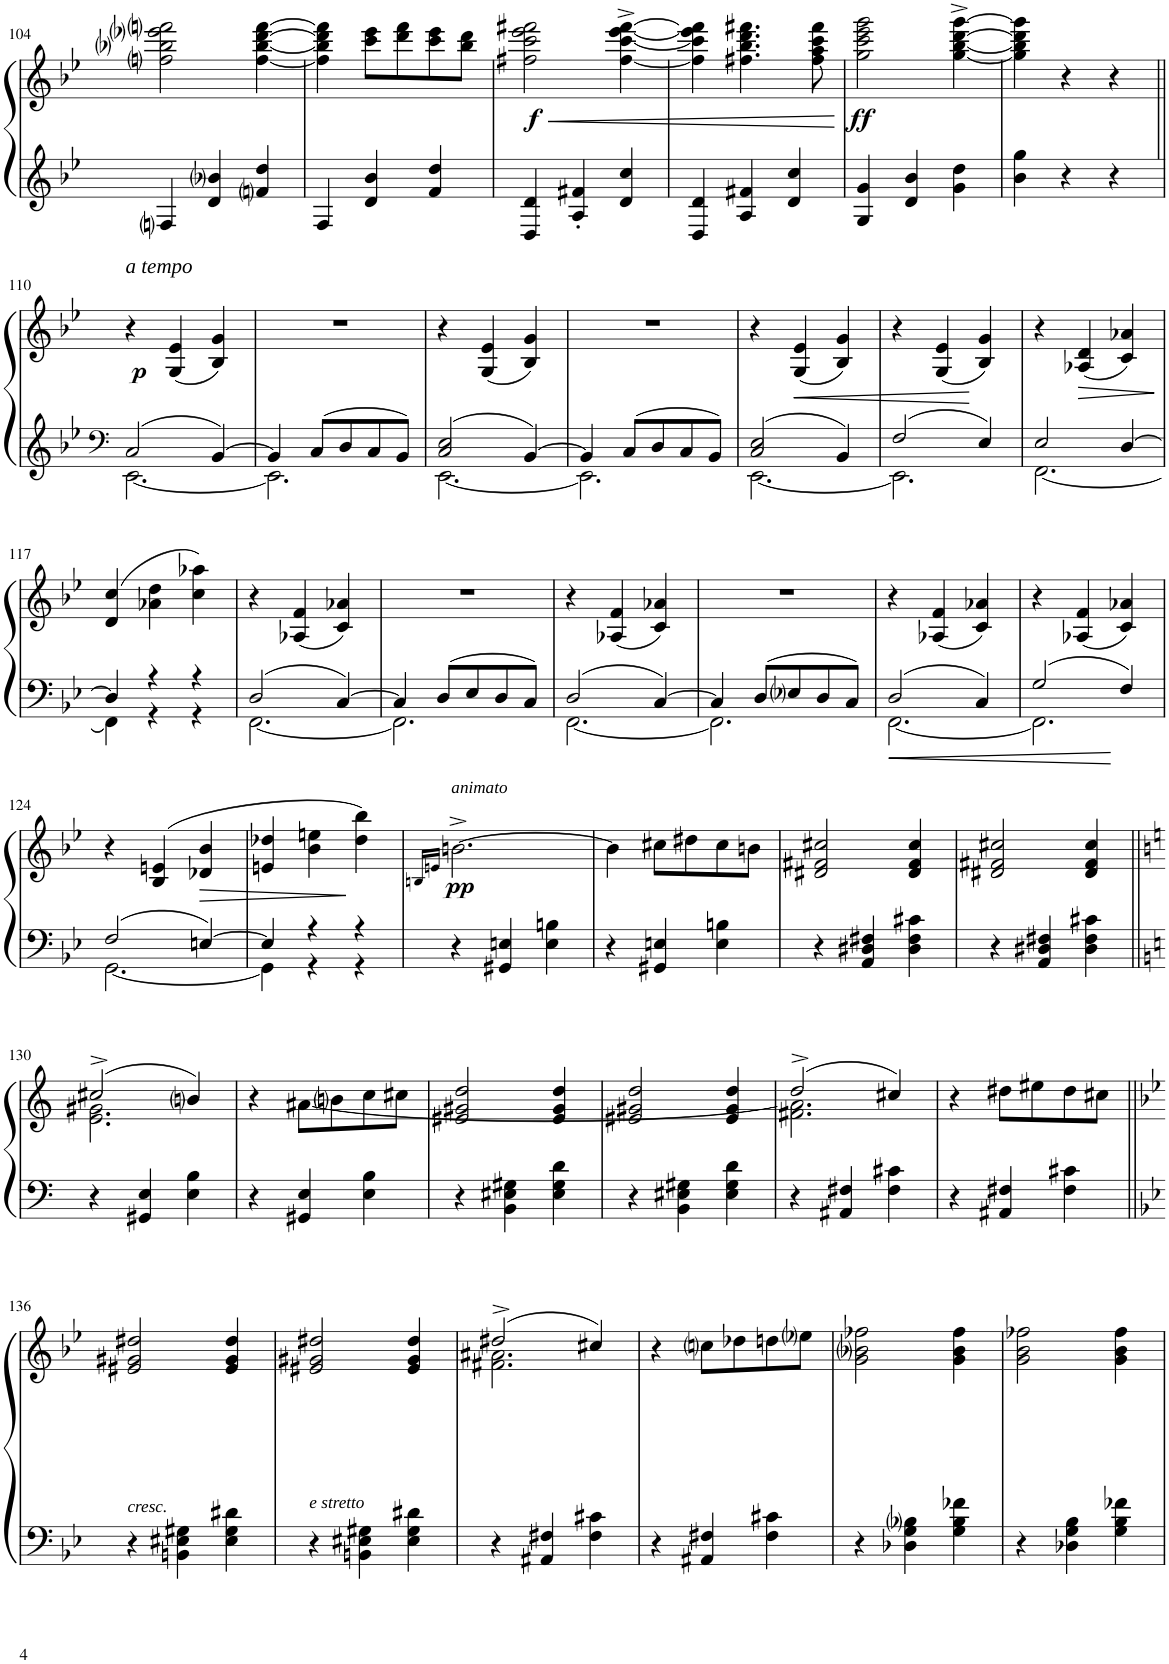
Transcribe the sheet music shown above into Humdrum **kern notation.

**kern	**kern	**dynam
*part1	*part1	*part1
*staff2	*staff1	*staff1/2
*I"Midi_1	*	*
!!LO:PB:g=z
*clefG2	*clefG2	*
*k[b-e-]	*k[b-e-]	*
*B-:	*B-:	*
*M3/4	*M3/4	*
=104	=104	=104
4Fni/	2ffni\ 2bb-i\ 2eee-i\ 2fffni\	.
4d/ 4b-i/	.	.
4fni/ 4dd/	[4ff\ [4bb-\ [4ddd\ [4fff\	.
=105	=105	=105
4F/	4ff\] 4bb-\] 4ddd\] 4fff\]	.
4d/ 4b-/	8ccc\ 8eee-\L	.
.	8ddd\ 8fff\	.
4f/ 4dd/	8ccc\ 8eee-\	.
.	8bb-\ 8ddd\J	.
=106	=106	=106
!	!	!LO:HP:b
!	!	!LO:DY:n=1:b
4D/ 4d/	2ff#X\ 2ccc\ 2eee-\ 2fff#X\	< f
4A/' 4f#X/'	.	.
4d/ 4cc/	[4ff#\^ [4ccc\^ [4eee-\^ [4fff#\^	.
=107	=107	=107
4D/ 4d/	4ff#\] 4ccc\] 4eee-\] 4fff#\]	.
4A/ 4f#X/	4.ff#X\ 4.bb-\ 4.ddd\ 4.fff#X\	.
4d/ 4cc/	.	.
.	8ff#\ 8aa\ 8ccc\ 8fff#\	.
.	.	[
=108	=108	=108
!	!	!LO:DY:b
4G/ 4g/	2gg\ 2ccc\ 2eee-\ 2ggg\	ff
4d/ 4b-/	.	.
4g\ 4dd\	[4gg\^ [4bb-\^ [4ddd\^ [4ggg\^	.
=109	=109	=109
4b-\ 4gg\	4gg\] 4bb-\] 4ddd\] 4ggg\]	.
4r	4r	.
4r	4r	.
!!LO:LB:g=z
=110||	=110||	=110||
*clefF4	*	*
*^	*	*
!	!	!LO:TX:a:i:t=a tempo	!
!	!	!	!LO:DY:b
2C/	[2.EE-\	4r	p
.	.	(4G/ 4e-/	.
[4BB-/	.	4B-/ 4g/)	.
=111	=111	=111	=111
4BB-/]	2.EE-\]	2.r	.
8C/L	.	.	.
8D/	.	.	.
8C/	.	.	.
8BB-/J	.	.	.
=112	=112	=112	=112
2C/ 2E-/	[2.EE-\	4r	.
.	.	(4G/ 4e-/	.
[4BB-/	.	4B-/ 4g/)	.
=113	=113	=113	=113
4BB-/]	2.EE-\]	2.r	.
8C/L	.	.	.
8D/	.	.	.
8C/	.	.	.
8BB-/J	.	.	.
=114	=114	=114	=114
2C/ 2E-/	[2.EE-\	4r	.
!	!	!	!LO:HP:b
.	.	(4G/ 4e-/	<
4BB-/	.	4B-/ 4g/)	.
=115	=115	=115	=115
2F/	2.EE-\]	4r	.
.	.	(4G/ 4e-/	.
4E-/	.	4B-/ 4g/)	[
=116	=116	=116	=116
2E-/	[2.FF\	4r	.
!	!	!	!LO:HP:b
.	.	(4A-X/ 4d/	>
[4D/	.	4c/ 4a-X/)	.
*v	*v	*	*
.	.	]
!!LO:LB:g=z
=117	=117	=117
*^	*	*
4D/]	4FF\]	(4d/ 4cc/	.
4r	4r	4a-X\ 4dd\	.
4r	4r	4cc\ 4aa-X\)	.
=118	=118	=118	=118
2D/	[2.FF\	4r	.
.	.	(4A-X/ 4f/	.
[4C/	.	4c/ 4a-X/)	.
=119	=119	=119	=119
4C/]	2.FF\]	2.r	.
8D/L	.	.	.
8E-/	.	.	.
8D/	.	.	.
8C/J	.	.	.
=120	=120	=120	=120
2D/	[2.FF\	4r	.
.	.	(4A-X/ 4f/	.
[4C/	.	4c/ 4a-X/)	.
=121	=121	=121	=121
4C/]	2.FF\]	2.r	.
8D/L	.	.	.
8E-i/	.	.	.
8D/	.	.	.
8C/J	.	.	.
=122	=122	=122	=122
2D/	[2.FF\	4r	.
.	.	(4A-X/ 4f/	.
4C/	.	4c/ 4a-X/)	.
=123	=123	=123	=123
2G/	2.FF\]	4r	.
.	.	(4A-X/ 4f/	.
4F/	.	4c/ 4a-X/)	.
!!LO:LB:g=z
=124	=124	=124	=124
2F/	[2.GG\	4r	.
.	.	(4B-/ 4en/	.
!	!	!	!LO:HP:b
[4En/	.	4d-X/ 4b-/	>
=125	=125	=125	=125
4E/]	4GG\]	4en/ 4dd-X/	.
4r	4r	4b-\ 4een\	.
4r	4r	4dd-\ 4bb-\)	]
*v	*v	*	*
=126	=126	=126
.	16qBn/LL	.
.	16qen/JJ	.
!	!LO:TX:a:i:t=animato	!
!	!	!LO:DY:b
4r	[2.bn^\	pp
4GG#X/ 4En/	.	.
4E\ 4Bn\	.	.
=127	=127	=127
4r	4b\]	.
4GG#X/ 4En/	8cc#X\L	.
.	8dd#X\	.
4E\ 4Bn\	8cc#\	.
.	8bn\J	.
=128	=128	=128
4r	2d#X/ 2f#X/ 2cc#X/	.
4AA/ 4D#X/ 4F#X/	.	.
4D#\ 4F#\ 4c#X\	4d#/ 4f#/ 4cc#/	.
=129	=129	=129
4r	2d#X/ 2f#X/ 2cc#X/	.
4AA/ 4D#X/ 4F#X/	.	.
4D#\ 4F#\ 4c#X\	4d#/ 4f#/ 4cc#/	.
!!LO:LB:g=z
=130||	=130||	=130||
*k[]	*k[]	*
*C:	*C:	*
*	*^	*
4r	(2cc#X^/	2.e\ 2.g#X\	.
4GG#X/ 4E/	.	.	.
4E\ 4B\	4bni/)	.	.
*	*v	*v	*
=131	=131	=131
4r	4r	.
4GG#X/ 4E/	[8a#X\L	.
.	8bni\	.
4E\ 4B\	8cc\	.
.	8cc#X\J	.
=132	=132	=132
4r	2e#X/ 2g#X/ 2dd/	.
4BB\ 4E#X\ 4G#X\	.	.
4E#\ 4G#\ 4d\	4e#/ 4g#/ 4dd/	.
=133	=133	=133
4r	2e#X/ 2g#X/ 2dd/	.
4BB\ 4E#X\ 4G#X\	.	.
4E#\ 4G#\ 4d\	4e#/ 4g#/ 4dd/	.
=134	=134	=134
*	*^	*
4r	(2dd^/	2.f#X\ 2.a#\]	.
4AA#X/ 4F#X/	.	.	.
4F#\ 4c#X\	4cc#X/)	.	.
*	*v	*v	*
=135	=135	=135
4r	4r	.
4AA#X/ 4F#X/	8dd#X\L	.
.	8ee#X\	.
4F#\ 4c#X\	8dd#\	.
.	8cc#X\J	.
!!LO:LB:g=z
=136||	=136||	=136||
*k[b-e-]	*k[b-e-]	*
*B-:	*B-:	*
!	!LO:TX:b:i:t=cresc.	!
4r	2e#X/ 2g#X/ 2dd#X/	.
4BBn\ 4E#X\ 4G#X\	.	.
4E#\ 4G#\ 4d#X\	4e#/ 4g#/ 4dd#/	.
=137	=137	=137
!	!LO:TX:b:i:t=e stretto	!
4r	2e#X/ 2g#X/ 2dd#X/	.
4BBn\ 4E#X\ 4G#X\	.	.
4E#\ 4G#\ 4d#X\	4e#/ 4g#/ 4dd#/	.
=138	=138	=138
*	*^	*
4r	(2dd#X^/	2.f#X\ 2.a#X\	.
4AA#X/ 4F#X/	.	.	.
4F#\ 4c#X\	4cc#X/)	.	.
*	*v	*v	*
=139	=139	=139
4r	4r	.
4AA#X/ 4F#X/	8ccni\L	.
.	8dd-X\	.
4F#\ 4c#X\	8ddn\	.
.	8ee-i\J	.
=140	=140	=140
4r	2g\ 2b-i\ 2ff-X\	.
4D-X\ 4G\ 4B-i\	.	.
4G\ 4B-\ 4f-X\	4g\ 4b-\ 4ff-\	.
=141	=141	=141
4r	2g\ 2b-\ 2ff-X\	.
4D-X\ 4G\ 4B-\	.	.
4G\ 4B-\ 4f-X\	4g\ 4b-\ 4ff-\	.
=	=	=
*-	*-	*-
